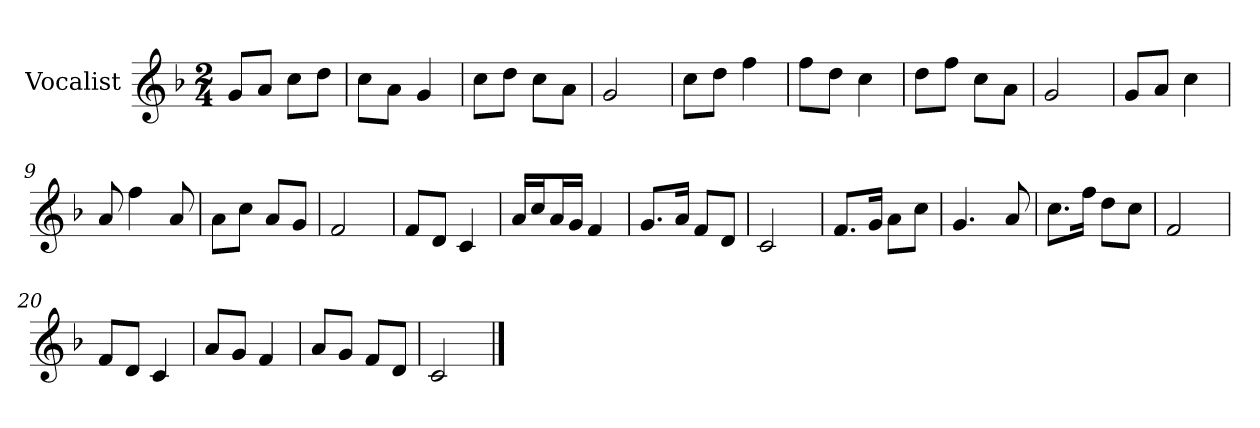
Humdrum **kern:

**kern
*part1
*staff1
*I"Vocalist
*k[b-]
*F:
*M2/4
=
8gL
8aJ
8ccL
8ddJ
=1
8ccL
8aJ
4g
=2
8ccL
8ddJ
8ccL
8aJ
=3
2g
=4
8ccL
8ddJ
4ff
=5
8ffL
8ddJ
4cc
=6
8ddL
8ffJ
8ccL
8aJ
=7
2g
=8
8gL
8aJ
4cc
=9
8a
4ff
8a
=10
8aL
8ccJ
8aL
8gJ
=11
2f
=12
8fL
8dJ
4c
=13
16aLL
16ccJ
16aL
16gJJ
4f
=14
8.gL
16aJk
8fL
8dJ
=15
2c
=16
8.fL
16gJk
8aL
8ccJ
=17
4.g
8a
=18
8.ccL
16ffJk
8ddL
8ccJ
=19
2f
=20
8fL
8dJ
4c
=21
8aL
8gJ
4f
=22
8aL
8gJ
8fL
8dJ
=23
2c
==
*-
